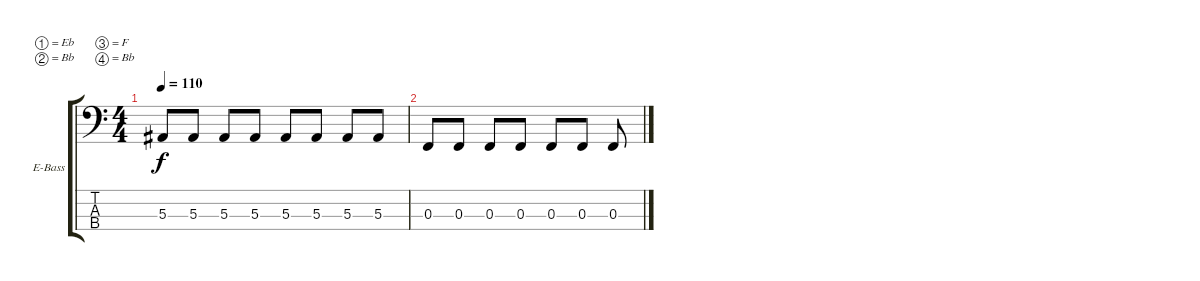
\defaultSystemsLayout 4
\bracketExtendMode groupsimilarinstruments
\firstSystemTrackNameOrientation horizontal
\otherSystemsTrackNameOrientation horizontal
\track ("Electric Bass" "E-Bass") {instrument electricbassfinger}
\staff {score tabs}
\tuning (Eb2 Bb1 F1 Bb0)
\ts (4 4)
\tempo 110
\clef f4
\scale
0.333333
\ks c
5.3.8{dy f} 5.3.8 5.3.8 5.3.8 5.3.8 5.3.8 5.3.8 5.3.8 |
0.3.8 0.3.8 0.3.8 0.3.8 0.3.8 0.3.8 0.3.8
